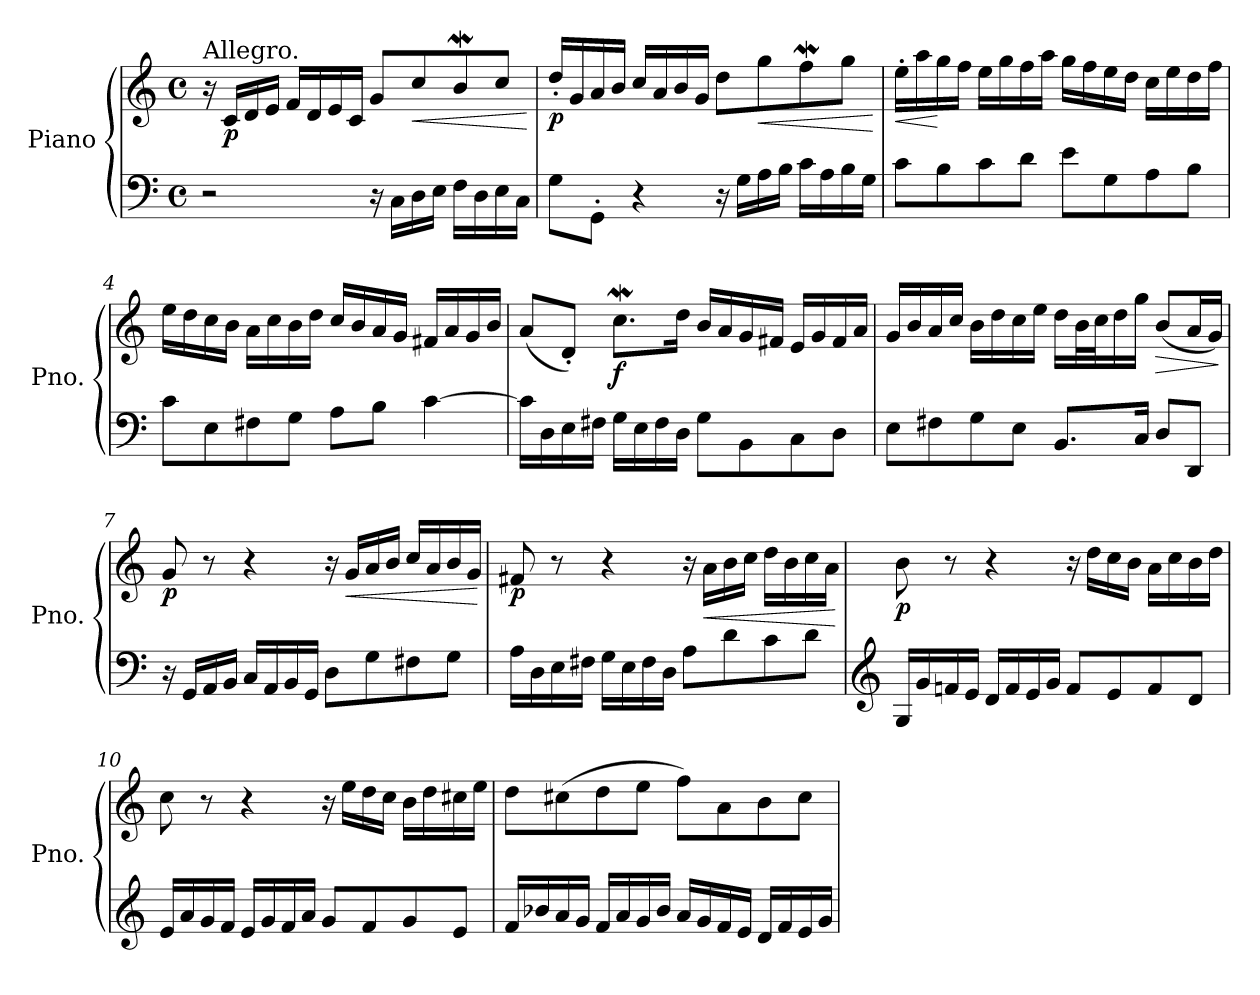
**kern	**kern	**dynam
*part1	*part1	*part1
*staff2	*staff1	*staff1/2
*I"Piano	*	*
*I'Pno.	*	*
*clefF4	*clefG2	*
*k[]	*k[]	*
*M4/4	*M4/4	*
*met(c)	*met(c)	*
=1	=1	=1
!	!LO:TX:a:t=Allegro.	!
2r	16r	.
*	*MM120	*
!	!	!LO:DY:b
.	16c/LL	p
.	16d/	.
.	16e/JJ	.
.	16f/LL	.
.	16d/	.
.	16e/	.
.	16c/JJ	.
16r	8g/L	.
16C\LL	.	.
!	!	!LO:HP:b
16D\	8cc/	<
16E\JJ	.	.
16F\LL	8bW/	.
16D\	.	.
16E\	8cc/J	.
16C\JJ	.	.
.	.	[
=2	=2	=2
!	!	!LO:DY:b
8G\L	16dd'/LL	p
.	16g/	.
8GG'\J	16a/	.
.	16b/JJ	.
4r	16cc/LL	.
.	16a/	.
.	16b/	.
.	16g/JJ	.
16r	8dd\L	.
16G\LL	.	.
!	!	!LO:HP:b
16A\	8gg\	<
16B\JJ	.	.
16c\LL	8ffw\	.
16A\	.	.
16B\	8gg\J	.
16G\JJ	.	.
.	.	[
!!LO:LB:g=z
=3	=3	=3
!	!	!LO:HP:b
8c\L	16ee'\LL	<
.	16aa\	.
8B\	16gg\	[
.	16ff\JJ	.
8c\	16ee\LL	.
.	16gg\	.
8d\J	16ff\	.
.	16aa\JJ	.
8e\L	16gg\LL	.
.	16ff\	.
8G\	16ee\	.
.	16dd\JJ	.
8A\	16cc\LL	.
.	16ee\	.
8B\J	16dd\	.
.	16ff\JJ	.
=4	=4	=4
8c\L	16ee\LL	.
.	16dd\	.
8E\	16cc\	.
.	16b\JJ	.
8F#X\	16a\LL	.
.	16cc\	.
8G\J	16b\	.
.	16dd\JJ	.
8A\L	16cc/LL	.
.	16b/	.
8B\J	16a/	.
.	16g/JJ	.
[4c\	16f#X/LL	.
.	16a/	.
.	16g/	.
.	16b/JJ	.
!!LO:LB:g=z
=5	=5	=5
16c\LL]	(8a/L	.
16D\	.	.
16E\	8d'/J)	.
16F#X\JJ	.	.
!	!	!LO:DY:b
16G\LL	8.ccw\L	f
16E\	.	.
16F#\	.	.
16D\JJ	16dd\Jk	.
8G\L	16b/LL	.
.	16a/	.
8BB\	16g/	.
.	16f#X/JJ	.
8C\	16e/LL	.
.	16g/	.
8D\J	16f#/	.
.	16a/JJ	.
=6	=6	=6
8E\L	16g/LL	.
.	16b/	.
8F#X\	16a/	.
.	16cc/JJ	.
8G\	16b\LL	.
.	16dd\	.
8E\J	16cc\	.
.	16ee\JJ	.
8.BB/L	16dd\LL	.
.	32b\L	.
.	32cc\J	.
.	16dd\	.
16C/Jk	16gg\JJ	.
!	!	!LO:HP:b
8D/L	(8b/L	>
8DD/J	16a/L	.
.	16g/JJ)	.
.	.	]
!!LO:LB:g=z
=7	=7	=7
!	!	!LO:DY:b
16r	8g/	p
16GG/LL	.	.
16AA/	8r	.
16BB/JJ	.	.
16C/LL	4r	.
16AA/	.	.
16BB/	.	.
16GG/JJ	.	.
8D\L	16r	.
!	!	!LO:HP:b
.	16g/LL	<
8G\	16a/	.
.	16b/JJ	.
8F#X\	16cc/LL	.
.	16a/	.
8G\J	16b/	.
.	16g/JJ	.
.	.	[
=8	=8	=8
!	!	!LO:DY:b
16A\LL	8f#X/	p
16D\	.	.
16E\	8r	.
16F#X\JJ	.	.
16G\LL	4r	.
16E\	.	.
16F#\	.	.
16D\JJ	.	.
8A\L	16r	.
!	!	!LO:HP:b
.	16a\LL	<
8d\	16b\	.
.	16cc\JJ	.
8c\	16dd\LL	.
.	16b\	.
8d\J	16cc\	.
.	16a\JJ	.
.	.	[
!!LO:LB:g=z
=9	=9	=9
*clefG2	*	*
!	!	!LO:DY:b
16G/LL	8b\	p
16g/	.	.
16fn/	8r	.
16e/JJ	.	.
16d/LL	4r	.
16f/	.	.
16e/	.	.
16g/JJ	.	.
8f/L	16r	.
.	16dd\LL	.
8e/	16cc\	.
.	16b\JJ	.
8f/	16a\LL	.
.	16cc\	.
8d/J	16b\	.
.	16dd\JJ	.
=10	=10	=10
16e/LL	8cc\	.
16a/	.	.
16g/	8r	.
16f/JJ	.	.
16e/LL	4r	.
16g/	.	.
16f/	.	.
16a/JJ	.	.
8g/L	16r	.
.	16ee\LL	.
8f/	16dd\	.
.	16cc\JJ	.
8g/	16b\LL	.
.	16dd\	.
8e/J	16cc#X\	.
.	16ee\JJ	.
!!LO:PB:g=z
=11	=11	=11
16f/LL	8dd\L	.
16b-X/	.	.
16a/	(8cc#X\	.
16g/JJ	.	.
16f/LL	8dd\	.
16a/	.	.
16g/	8ee\J	.
16b-/JJ	.	.
16a/LL	8ff\L)	.
16g/	.	.
16f/	8a\	.
16e/JJ	.	.
16d/LL	8b\	.
16f/	.	.
16e/	8cc#\J	.
16g/JJ	.	.
=	=	=
*-	*-	*-
